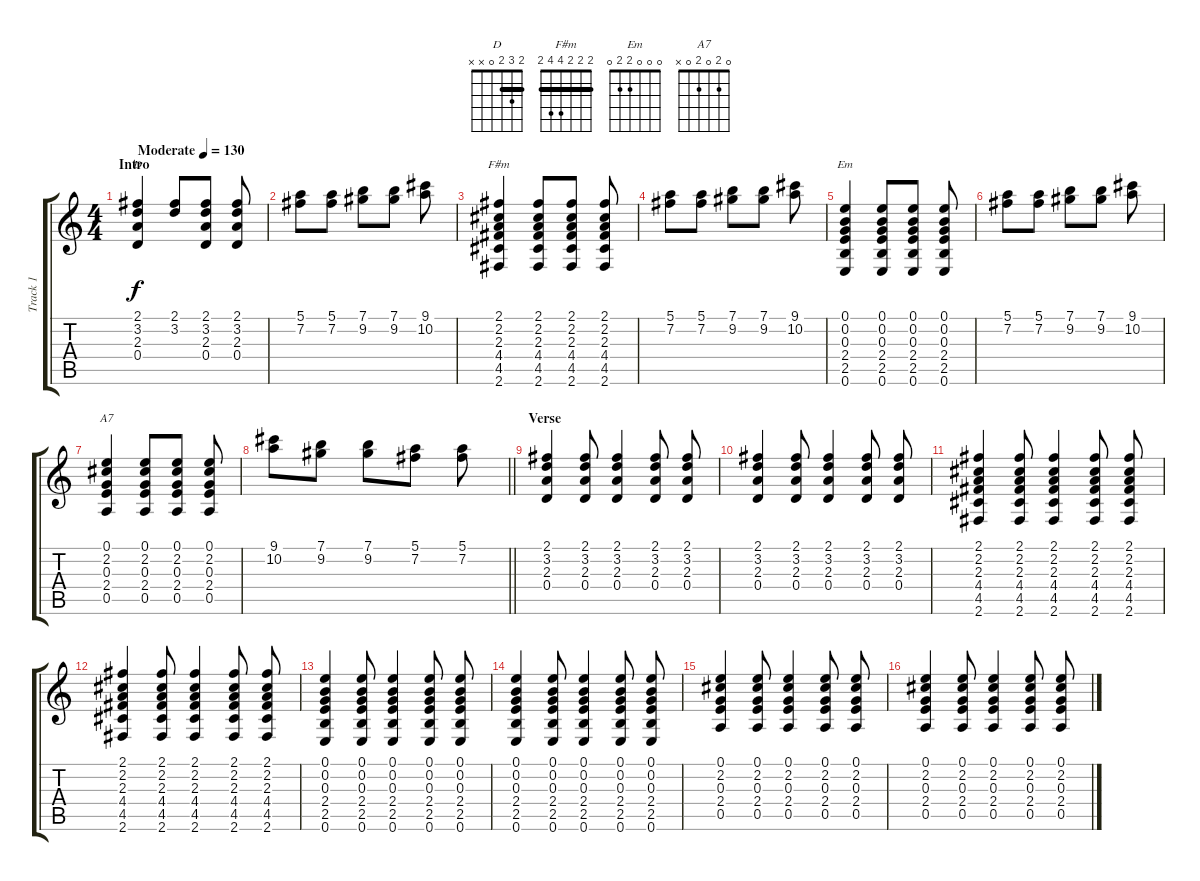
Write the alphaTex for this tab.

\track ("Track 1" "Track 1") {instrument distortionguitar}
\staff {score tabs}
\tuning (E4 B3 G3 D3 A2 E2) {hide}
\chord ("D" 2 3 2 0 x x) {barre 2}
\chord ("F#m" 2 2 2 4 4 2) {barre 2}
\chord ("Em" 0 0 0 2 2 0)
\chord ("A7" 0 2 0 2 0 x)
\ts (4 4)
\section ("" "Intro")
\tempo (130 "Moderate")
\clef g2
\ks c
(2.1 3.2 2.3 0.4).4{ch "D" dy f instrument distortionguitar} (2.1 3.2).8 (2.1 3.2 2.3 0.4).8 (2.1 3.2 2.3 0.4).8 |
(5.1 7.2).8 (5.1 7.2).8 (7.1 9.2).8 (7.1 9.2).8 (9.1 10.2).8 |
(2.1 2.2 2.3 4.4 4.5 2.6).4{ch "F#m"} (2.1 2.2 2.3 4.4 4.5 2.6).8 (2.1 2.2 2.3 4.4 4.5 2.6).8 (2.1 2.2 2.3 4.4 4.5 2.6).8 |
(5.1 7.2).8 (5.1 7.2).8 (7.1 9.2).8 (7.1 9.2).8 (9.1 10.2).8 |
(0.1 0.2 0.3 2.4 2.5 0.6).4{ch "Em"} (0.1 0.2 0.3 2.4 2.5 0.6).8 (0.1 0.2 0.3 2.4 2.5 0.6).8 (0.1 0.2 0.3 2.4 2.5 0.6).8 |
(5.1 7.2).8 (5.1 7.2).8 (7.1 9.2).8 (7.1 9.2).8 (9.1 10.2).8 |
(0.1 2.2 0.3 2.4 0.5).4{ch "A7"} (0.1 2.2 0.3 2.4 0.5).8 (0.1 2.2 0.3 2.4 0.5).8 (0.1 2.2 0.3 2.4 0.5).8 |
\barLineRight lightlight
(9.1 10.2).8 (7.1 9.2).8 (7.1 9.2).8 (5.1 7.2).8 (5.1 7.2).8 |
\section ("" "Verse")
(2.1 3.2 2.3 0.4).4 (2.1 3.2 2.3 0.4).8 (2.1 3.2 2.3 0.4).4 (2.1 3.2 2.3 0.4).8 (2.1 3.2 2.3 0.4).8 |
(2.1 3.2 2.3 0.4).4 (2.1 3.2 2.3 0.4).8 (2.1 3.2 2.3 0.4).4 (2.1 3.2 2.3 0.4).8 (2.1 3.2 2.3 0.4).8 |
(2.1 2.2 2.3 4.4 4.5 2.6).4 (2.1 2.2 2.3 4.4 4.5 2.6).8 (2.1 2.2 2.3 4.4 4.5 2.6).4 (2.1 2.2 2.3 4.4 4.5 2.6).8 (2.1 2.2 2.3 4.4 4.5 2.6).8 |
(2.1 2.2 2.3 4.4 4.5 2.6).4 (2.1 2.2 2.3 4.4 4.5 2.6).8 (2.1 2.2 2.3 4.4 4.5 2.6).4 (2.1 2.2 2.3 4.4 4.5 2.6).8 (2.1 2.2 2.3 4.4 4.5 2.6).8 |
(0.1 0.2 0.3 2.4 2.5 0.6).4 (0.1 0.2 0.3 2.4 2.5 0.6).8 (0.1 0.2 0.3 2.4 2.5 0.6).4 (0.1 0.2 0.3 2.4 2.5 0.6).8 (0.1 0.2 0.3 2.4 2.5 0.6).8 |
(0.1 0.2 0.3 2.4 2.5 0.6).4 (0.1 0.2 0.3 2.4 2.5 0.6).8 (0.1 0.2 0.3 2.4 2.5 0.6).4 (0.1 0.2 0.3 2.4 2.5 0.6).8 (0.1 0.2 0.3 2.4 2.5 0.6).8 |
(0.1 2.2 0.3 2.4 0.5).4 (0.1 2.2 0.3 2.4 0.5).8 (0.1 2.2 0.3 2.4 0.5).4 (0.1 2.2 0.3 2.4 0.5).8 (0.1 2.2 0.3 2.4 0.5).8 |
(0.1 2.2 0.3 2.4 0.5).4 (0.1 2.2 0.3 2.4 0.5).8 (0.1 2.2 0.3 2.4 0.5).4 (0.1 2.2 0.3 2.4 0.5).8 (0.1 2.2 0.3 2.4 0.5).8
